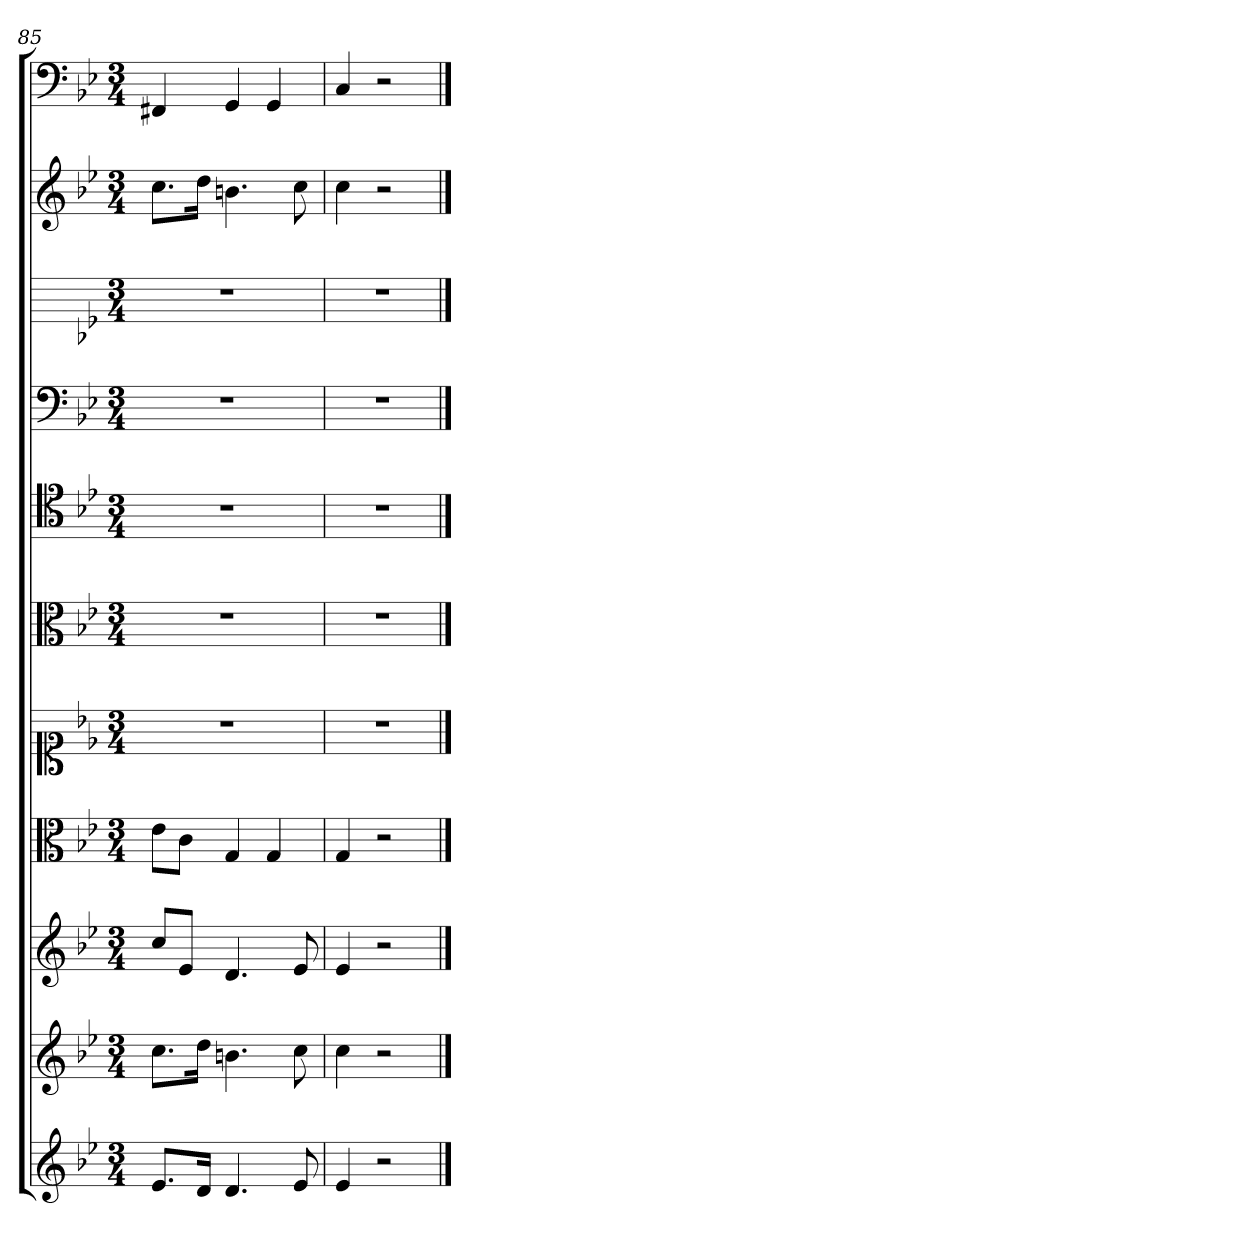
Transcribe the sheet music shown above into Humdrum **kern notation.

**kern	**kern	**kern	**kern	**kern	**kern	**kern	**kern	**kern	**kern	**kern
*part11	*part10	*part9	*part8	*part7	*part6	*part5	*part4	*part3	*part2	*part1
*staff11	*staff10	*staff9	*staff8	*staff7	*staff6	*staff5	*staff4	*staff3	*staff2	*staff1
*	*	*	*clefC3	*clefC1	*clefC3	*clefC4	*clefF4	*	*	*clefF4
*k[b-e-]	*k[b-e-]	*k[b-e-]	*k[b-e-]	*k[b-e-]	*k[b-e-]	*k[b-e-]	*k[b-e-]	*k[b-e-]	*k[b-e-]	*k[b-e-]
*g:	*g:	*g:	*g:	*g:	*g:	*g:	*g:	*g:	*g:	*g:
*M3/4	*M3/4	*M3/4	*M3/4	*M3/4	*M3/4	*M3/4	*M3/4	*M3/4	*M3/4	*M3/4
=85	=85	=85	=85	=85	=85	=85	=85	=85	=85	=85
8.e-L	8.ccL	8ccL	8e-\L	2.r	2.r	2.r	2.r	2.r	8.ccL	4FF#X
.	.	8e-J	8c\J	.	.	.	.	.	.	.
16dJk	16ddJk	.	.	.	.	.	.	.	16ddJk	.
4.d	4.bn	4.d	4G	.	.	.	.	.	4.bn	4GG
.	.	.	4G	.	.	.	.	.	.	4GG
8e-	8cc	8e-	.	.	.	.	.	.	8cc	.
=86	=86	=86	=86	=86	=86	=86	=86	=86	=86	=86
4e-	4cc	4e-	4G	2.r	2.r	2.r	2.r	2.r	4cc	4C
2r	2r	2r	2r	.	.	.	.	.	2r	2r
==	==	==	==	==	==	==	==	==	==	==
*-	*-	*-	*-	*-	*-	*-	*-	*-	*-	*-
